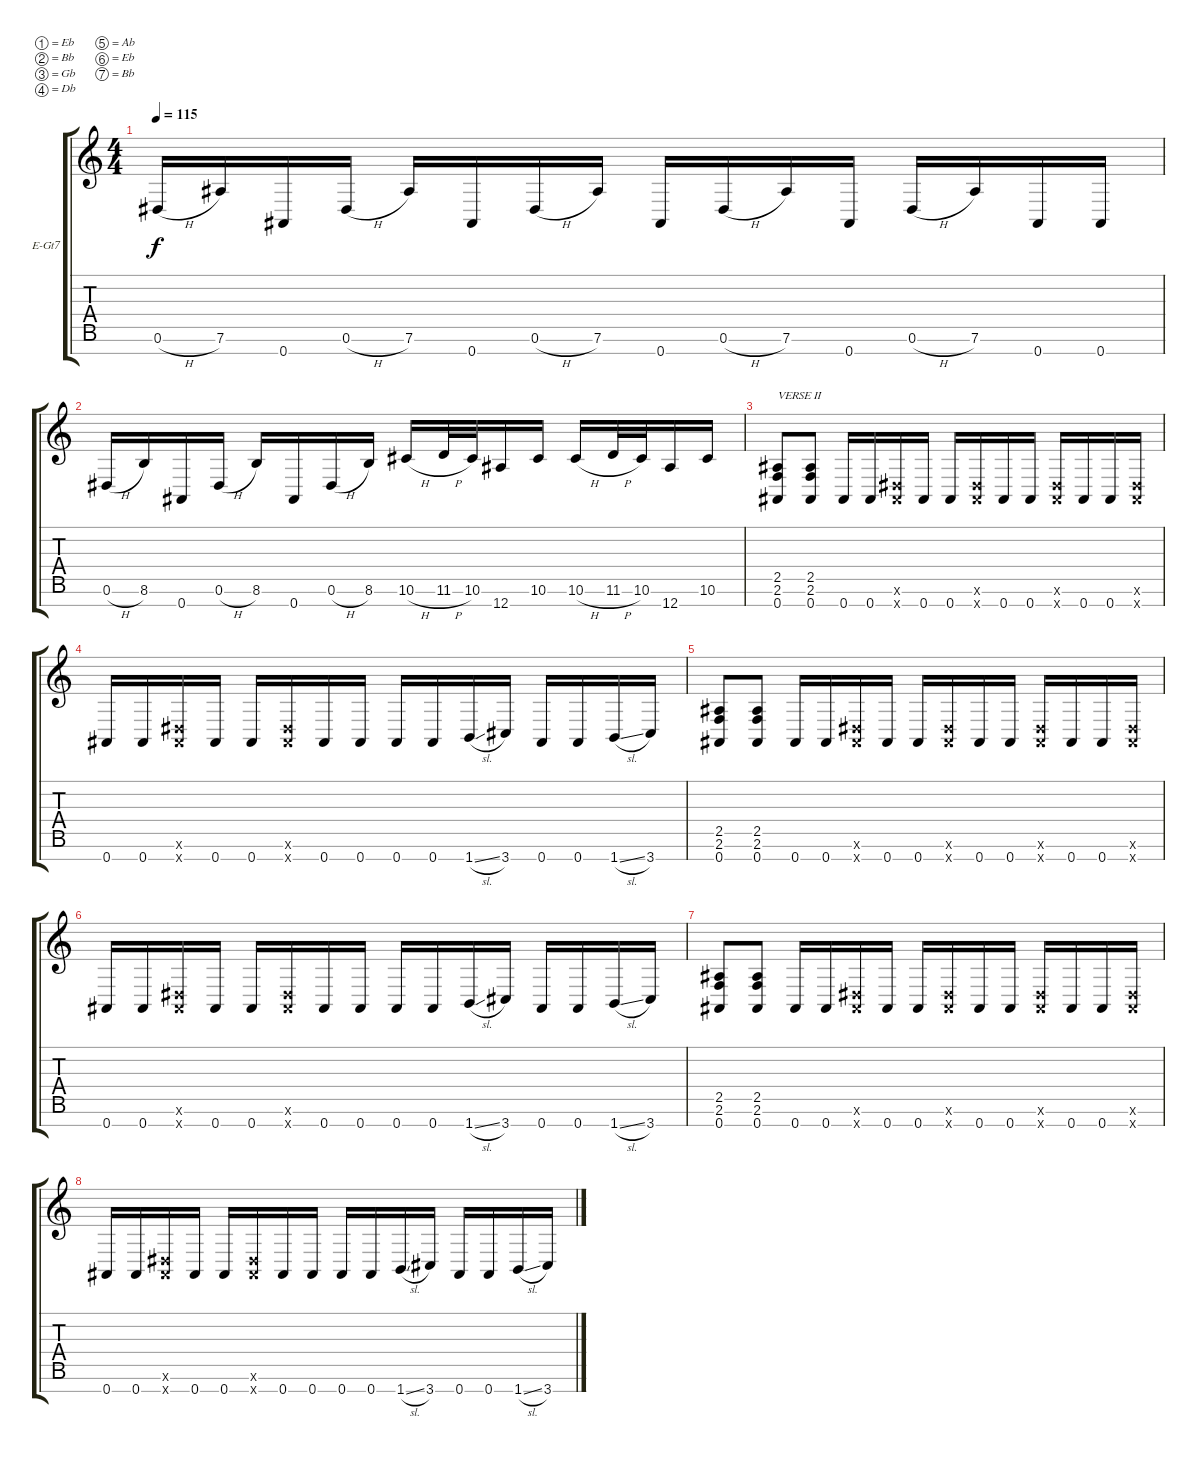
\bracketExtendMode groupsimilarinstruments
\firstSystemTrackNameOrientation horizontal
\otherSystemsTrackNameOrientation horizontal
\track ("Gravy" "E-Gt7") {instrument overdrivenguitar}
\staff {score tabs}
\tuning (Eb4 Bb3 Gb3 Db3 Ab2 Eb2 Bb1)
\ts (4 4)
\tempo 115
\clef g2
\ks c
0.6{h}.16{dy f} 7.6.16 0.7.16 0.6{h}.16 7.6.16 0.7.16 0.6{h}.16 7.6.16 0.7.16 0.6{h}.16 7.6.16 0.7.16 0.6{h}.16 7.6.16 0.7.16 0.7.16 |
0.6{h}.16 8.6.16 0.7.16 0.6{h}.16 8.6.16 0.7.16 0.6{h}.16 8.6.16 10.6{h}.16 11.6{h}.32 10.6.32 12.7.16 10.6.16 10.6{h}.16 11.6{h}.32 10.6.32 12.7.16 10.6.16 |
(2.6 0.7 2.5).8{txt "VERSE II"} (2.6 0.7 2.5).8 0.7.16 0.7.16 (0.6{x} 0.7{x}).16 0.7.16 0.7.16 (0.6{x} 0.7{x}).16 0.7.16 0.7.16 (0.6{x} 0.7{x}).16 0.7.16 0.7.16 (0.6{x} 0.7{x}).16 |
0.7.16 0.7.16 (0.6{x} 0.7{x}).16 0.7.16 0.7.16 (0.6{x} 0.7{x}).16 0.7.16 0.7.16 0.7.16 0.7.16 1.7{sl}.16 3.7.16 0.7.16 0.7.16 1.7{sl}.16 3.7.16 |
(2.6 0.7 2.5).8 (2.6 0.7 2.5).8 0.7.16 0.7.16 (0.6{x} 0.7{x}).16 0.7.16 0.7.16 (0.6{x} 0.7{x}).16 0.7.16 0.7.16 (0.6{x} 0.7{x}).16 0.7.16 0.7.16 (0.6{x} 0.7{x}).16 |
0.7.16 0.7.16 (0.6{x} 0.7{x}).16 0.7.16 0.7.16 (0.6{x} 0.7{x}).16 0.7.16 0.7.16 0.7.16 0.7.16 1.7{sl}.16 3.7.16 0.7.16 0.7.16 1.7{sl}.16 3.7.16 |
(2.6 0.7 2.5).8 (2.6 0.7 2.5).8 0.7.16 0.7.16 (0.6{x} 0.7{x}).16 0.7.16 0.7.16 (0.6{x} 0.7{x}).16 0.7.16 0.7.16 (0.6{x} 0.7{x}).16 0.7.16 0.7.16 (0.6{x} 0.7{x}).16 |
0.7.16 0.7.16 (0.6{x} 0.7{x}).16 0.7.16 0.7.16 (0.6{x} 0.7{x}).16 0.7.16 0.7.16 0.7.16 0.7.16 1.7{sl}.16 3.7.16 0.7.16 0.7.16 1.7{sl}.16 3.7.16
